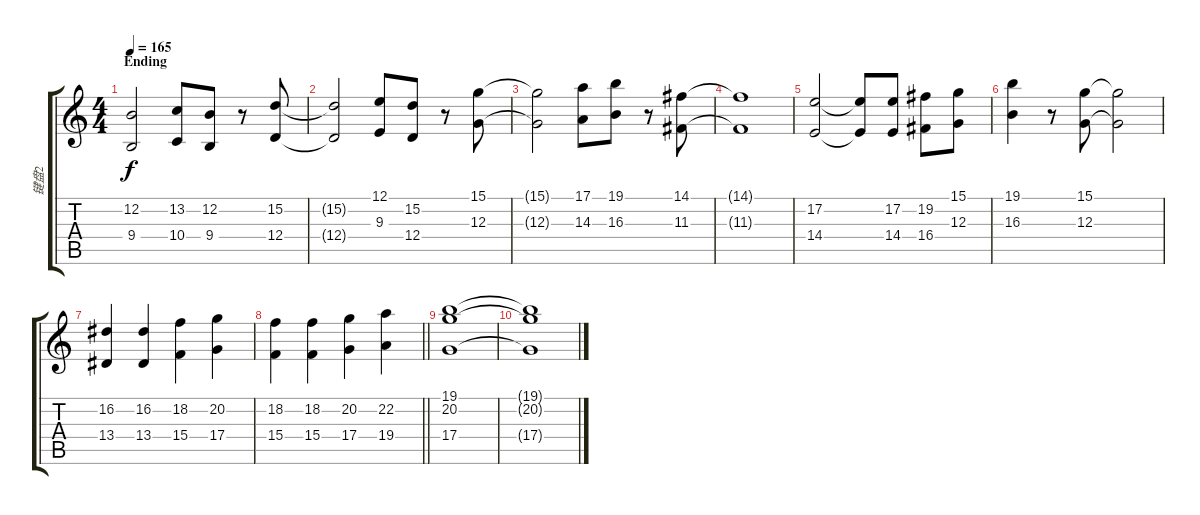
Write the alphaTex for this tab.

\track ("键盘2" "键盘2") {instrument brasssection}
\staff {score tabs}
\tuning (E4 B3 G3 D3 A2 E2) {hide}
\ts (4 4)
\section ("" "Ending")
\tempo 165
\clef g2
\ks c
(12.2 9.4).2{dy f} (13.2 10.4).8 (12.2 9.4).8 r.8 (15.2 12.4).8 |
(15.2{t} 12.4{t}).2 (12.1 9.3).8 (15.2 12.4).8 r.8 (15.1 12.3).8 |
(15.1{t} 12.3{t}).2 (17.1 14.3).8 (19.1 16.3).8 r.8 (14.1 11.3).8 |
(14.1{t} 11.3{t}).1 |
(17.2 14.4).2 (17.2{t} 14.4{t}).8 (17.2 14.4).8 (19.2 16.4).8 (15.1 12.3).8 |
(19.1 16.3).4 r.8 (15.1 12.3).8 (15.1{t} 12.3{t}).2 |
(16.2 13.4).4 (16.2 13.4).4 (18.2 15.4).4 (20.2 17.4).4 |
\barLineRight lightlight
(18.2 15.4).4 (18.2 15.4).4 (20.2 17.4).4 (22.2 19.4).4 |
(19.1 20.2 17.4).1 |
(19.1{t} 20.2{t} 17.4{t}).1
